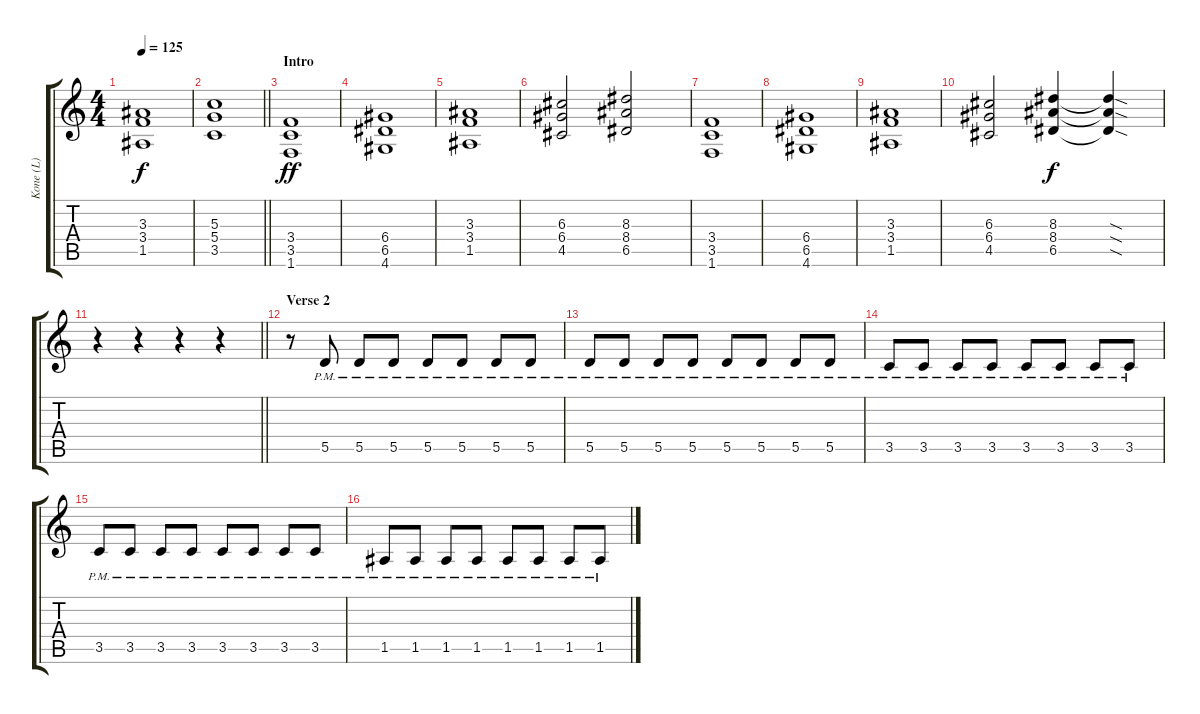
\track ("Kone (L)" "Kone (L)") {instrument overdrivenguitar}
\staff {score tabs}
\tuning (E4 B3 G3 D3 A2 E2) {hide}
\ts (4 4)
\tempo 125
\clef g2
\ks c
(3.3 3.4 1.5).1{dy f} |
\barLineRight lightlight
(5.3 5.4 3.5).1 |
\section ("" "Intro")
(3.4 3.5 1.6).1{dy ff} |
(6.4 6.5 4.6).1 |
(3.3 3.4 1.5).1 |
(6.3 6.4 4.5).2 (8.3 8.4 6.5).2 |
(3.4 3.5 1.6).1 |
(6.4 6.5 4.6).1 |
(3.3 3.4 1.5).1 |
(6.3 6.4 4.5).2 (8.3 8.4 6.5).4{dy f} (8.3{sod t} 8.4{sod t} 6.5{sod t}).4 |
\barLineRight lightlight
r.4 r.4 r.4 r.4 |
\section ("" "Verse 2")
r.8 5.5{pm}.8 5.5{pm}.8 5.5{pm}.8 5.5{pm}.8 5.5{pm}.8 5.5{pm}.8 5.5{pm}.8 |
5.5{pm}.8 5.5{pm}.8 5.5{pm}.8 5.5{pm}.8 5.5{pm}.8 5.5{pm}.8 5.5{pm}.8 5.5{pm}.8 |
3.5{pm}.8 3.5{pm}.8 3.5{pm}.8 3.5{pm}.8 3.5{pm}.8 3.5{pm}.8 3.5{pm}.8 3.5{pm}.8 |
3.5{pm}.8 3.5{pm}.8 3.5{pm}.8 3.5{pm}.8 3.5{pm}.8 3.5{pm}.8 3.5{pm}.8 3.5{pm}.8 |
1.5{pm}.8 1.5{pm}.8 1.5{pm}.8 1.5{pm}.8 1.5{pm}.8 1.5{pm}.8 1.5{pm}.8 1.5{pm}.8
